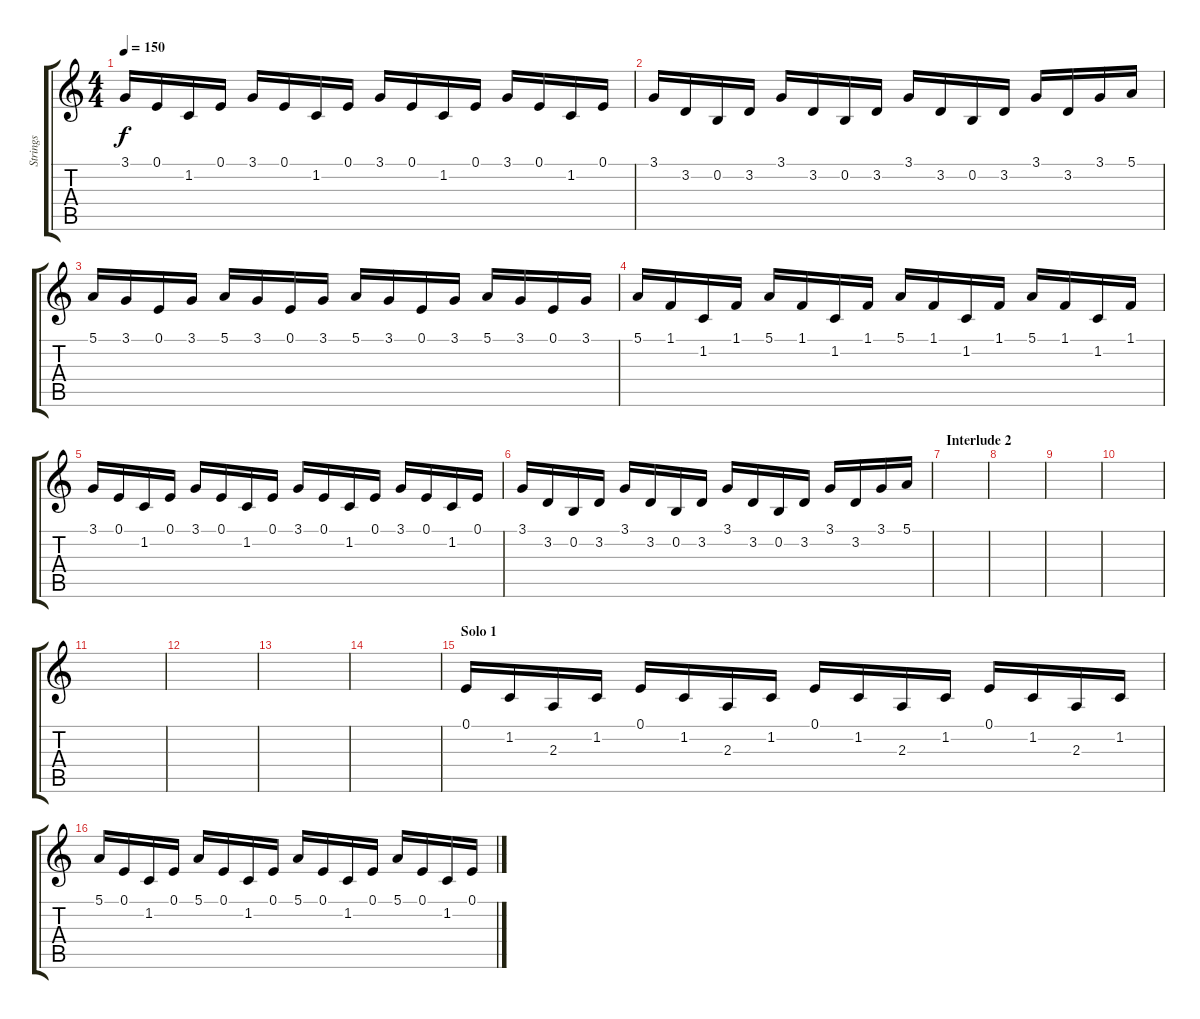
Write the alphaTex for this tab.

\track ("Strings" "Strings") {instrument stringensemble1}
\staff {score tabs}
\tuning (E4 B3 G3 D3 A2 E2) {hide}
\ts (4 4)
\tempo 150
\clef g2
\ks c
3.1.16{dy f} 0.1.16 1.2.16 0.1.16 3.1.16 0.1.16 1.2.16 0.1.16 3.1.16 0.1.16 1.2.16 0.1.16 3.1.16 0.1.16 1.2.16 0.1.16 |
3.1.16 3.2.16 0.2.16 3.2.16 3.1.16 3.2.16 0.2.16 3.2.16 3.1.16 3.2.16 0.2.16 3.2.16 3.1.16 3.2.16 3.1.16 5.1.16 |
5.1.16 3.1.16 0.1.16 3.1.16 5.1.16 3.1.16 0.1.16 3.1.16 5.1.16 3.1.16 0.1.16 3.1.16 5.1.16 3.1.16 0.1.16 3.1.16 |
5.1.16 1.1.16 1.2.16 1.1.16 5.1.16 1.1.16 1.2.16 1.1.16 5.1.16 1.1.16 1.2.16 1.1.16 5.1.16 1.1.16 1.2.16 1.1.16 |
3.1.16 0.1.16 1.2.16 0.1.16 3.1.16 0.1.16 1.2.16 0.1.16 3.1.16 0.1.16 1.2.16 0.1.16 3.1.16 0.1.16 1.2.16 0.1.16 |
3.1.16 3.2.16 0.2.16 3.2.16 3.1.16 3.2.16 0.2.16 3.2.16 3.1.16 3.2.16 0.2.16 3.2.16 3.1.16 3.2.16 3.1.16 5.1.16 |
\section ("" "Interlude 2")
|
|
|
|
|
|
|
|
\section ("" "Solo 1")
0.1.16 1.2.16 2.3.16 1.2.16 0.1.16 1.2.16 2.3.16 1.2.16 0.1.16 1.2.16 2.3.16 1.2.16 0.1.16 1.2.16 2.3.16 1.2.16 |
5.1.16 0.1.16 1.2.16 0.1.16 5.1.16 0.1.16 1.2.16 0.1.16 5.1.16 0.1.16 1.2.16 0.1.16 5.1.16 0.1.16 1.2.16 0.1.16
